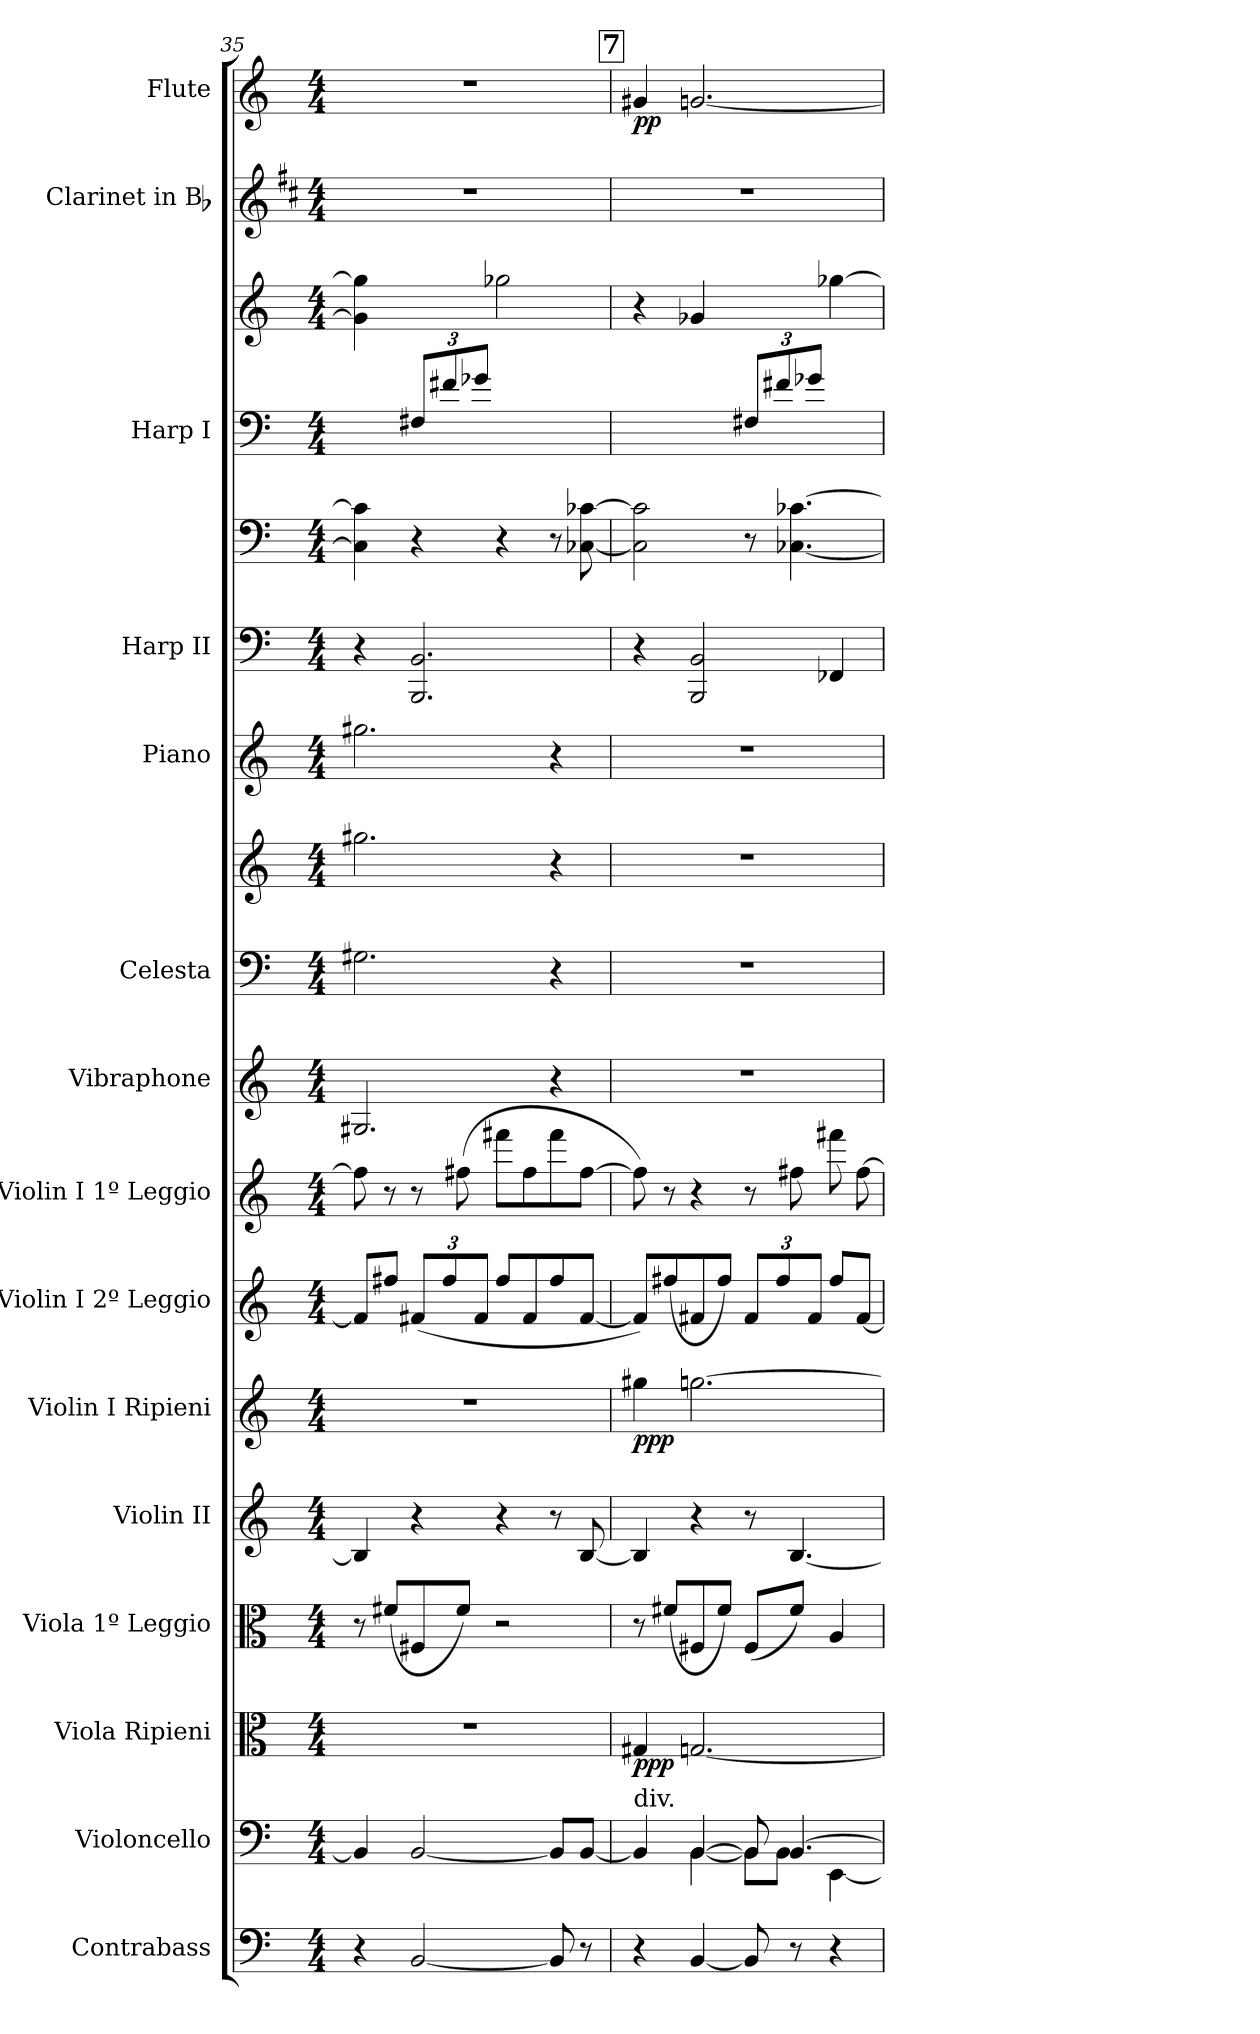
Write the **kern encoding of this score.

**kern	**kern	**kern	**dynam	**kern	**kern	**kern	**dynam	**kern	**kern	**kern	**kern	**kern	**kern	**kern	**kern	**kern	**kern	**kern	**kern	**dynam
*part15	*part14	*part13	*part13	*part12	*part11	*part10	*part10	*part9	*part8	*part7	*part6	*part6	*part5	*part4	*part4	*part3	*part3	*part2	*part1	*part1
*staff18	*staff17	*staff16	*staff16	*staff15	*staff14	*staff13	*staff13	*staff12	*staff11	*staff10	*staff9	*staff8	*staff7	*staff6	*staff5	*staff4	*staff3	*staff2	*staff1	*staff1
*I"Contrabass	*I"Violoncello	*I"Viola Ripieni	*	*I"Viola 1º Leggio	*I"Violin II	*I"Violin I Ripieni	*	*I"Violin I 2º Leggio	*I"Violin I 1º Leggio	*I"Vibraphone	*I"Celesta	*	*I"Piano	*I"Harp II	*	*I"Harp I	*	*I"Clarinet in Bb	*I"Flute	*
*I'Cb.	*I'Vc.	*I'Vla. Ripieni	*	*I'Vla.	*I'Vln. II	*I'Vln. I Ripieni	*	*I'Vln. I 2º Leggio	*I'Vln. I 1º Leggio	*I'Vib.	*I'Cel.	*	*I'Pno.	*I'Hp. II	*	*I'Hp. I	*	*I'Cl.	*I'Fl.	*
*clefF4	*clefF4	*clefC3	*	*clefC3	*clefG2	*clefG2	*	*clefG2	*clefG2	*clefG2	*clefF4	*clefG2	*clefG2	*clefF4	*clefF4	*clefF4	*clefG2	*clefG2	*clefG2	*
*ITrd7c12	*	*	*	*	*	*	*	*	*	*	*ITrd-7c-12	*ITrd-7c-12	*	*	*	*	*	*ITrd1c2	*	*
*k[]	*k[]	*k[]	*	*k[]	*k[]	*k[]	*	*k[]	*k[]	*k[]	*k[]	*k[]	*k[]	*k[]	*k[]	*k[]	*k[]	*k[]	*k[]	*
*C:	*C:	*C:	*	*C:	*C:	*C:	*	*C:	*C:	*C:	*C:	*C:	*C:	*C:	*C:	*C:	*C:	*C:	*C:	*
*M4/4	*M4/4	*M4/4	*	*M4/4	*M4/4	*M4/4	*	*M4/4	*M4/4	*M4/4	*M4/4	*M4/4	*M4/4	*M4/4	*M4/4	*M4/4	*M4/4	*M4/4	*M4/4	*
=35	=35	=35	=35	=35	=35	=35	=35	=35	=35	=35	=35	=35	=35	=35	=35	=35	=35	=35	=35	=35
4r	4BB]	1r	.	8r	4B]	1r	.	8f#/L]	8ff#]	2.G#X	2.g#X	2.ggg#X	2.gg#X	4r	4C-] 4c-]	4ryy	4g-] 4gg-]	1r	1r	.
.	.	.	.	(>8f#XL	.	.	.	8ff#XJ	8r	.	.	.	.	.	.	.	.	.	.	.
[2BBB	[2BB	.	.	8F#X	4r	.	.	(>12f#X/L	8r	.	.	.	.	2.BBB 2.BB	4r	12F#XL	4ryy	.	.	.
.	.	.	.	.	.	.	.	12ff#	.	.	.	.	.	.	.	12f#X	.	.	.	.
.	.	.	.	8f#J)	.	.	.	.	(8ff#X	.	.	.	.	.	.	.	.	.	.	.
.	.	.	.	.	.	.	.	12f#J	.	.	.	.	.	.	.	12g-X/J	.	.	.	.
.	.	.	.	2r	4r	.	.	8ff#/L	8fff#XL	.	.	.	.	.	4r	2ryy	2gg-X\	.	.	.
.	.	.	.	.	.	.	.	8f#	8ff#	.	.	.	.	.	.	.	.	.	.	.
8BBB]	8BBL]	.	.	.	8r	.	.	8ff#	8fff#	4r	4r	4r	4r	.	8r	.	.	.	.	.
8r	[8BBJ	.	.	.	[8B	.	.	[8f#J	[8ff#J	.	.	.	.	.	[8C-X [8c-X	.	.	.	.	.
!!LO:REH:place=s1:t=7
=36	=36	=36	=36	=36	=36	=36	=36	=36	=36	=36	=36	=36	=36	=36	=36	=36	=36	=36	=36	=36
*	*^	*	*	*	*	*	*	*	*	*	*	*	*	*	*	*	*	*	*	*
!	!LO:TX:a:t=div.	!	!	!	!	!	!	!	!	!	!	!	!	!	!	!	!	!	!	!	!
4r	4BB]	4ryy	4G#X	ppp	8r	4B]	4gg#X	ppp	8f#/L])	8ff#])	1r	1r	1r	1r	4r	2C-] 2c-]	2ryy	4r	1r	4g#X	pp
.	.	.	.	.	(>8f#XL	.	.	.	(>8ff#X	8r	.	.	.	.	.	.	.	.	.	.	.
[4BBB	[4BB	[4BB	[2.Gn	.	8F#X	4r	[2.ggn	.	8f#X	4r	.	.	.	.	2BBB 2BB	.	.	4g-X	.	[2.gn	.
.	.	.	.	.	8f#J)	.	.	.	8ff#J)	.	.	.	.	.	.	.	.	.	.	.	.
8BBB]	8BB]	8BBL]	.	.	(8F#L	8r	.	.	12f#/L	8r	.	.	.	.	.	8r	12F#XL	4ryy	.	.	.
.	.	.	.	.	.	.	.	.	12ff#	.	.	.	.	.	.	.	12f#X/	.	.	.	.
8r	[4.BB	8BBJ	.	.	8f#J)	[4.B	.	.	.	8ff#X	.	.	.	.	.	[4.C-X [4.c-X	.	.	.	.	.
.	.	.	.	.	.	.	.	.	12f#J	.	.	.	.	.	.	.	12g-XJ	.	.	.	.
4r	.	[4EE	.	.	4A	.	.	.	8ff#/L	8fff#X	.	.	.	.	4FF-X	.	4ryy	[4gg-X\	.	.	.
.	.	.	.	.	.	.	.	.	[8f#J	[8ff#	.	.	.	.	.	.	.	.	.	.	.
*	*v	*v	*	*	*	*	*	*	*	*	*	*	*	*	*	*	*	*	*	*	*
=	=	=	=	=	=	=	=	=	=	=	=	=	=	=	=	=	=	=	=	=
*-	*-	*-	*-	*-	*-	*-	*-	*-	*-	*-	*-	*-	*-	*-	*-	*-	*-	*-	*-	*-
